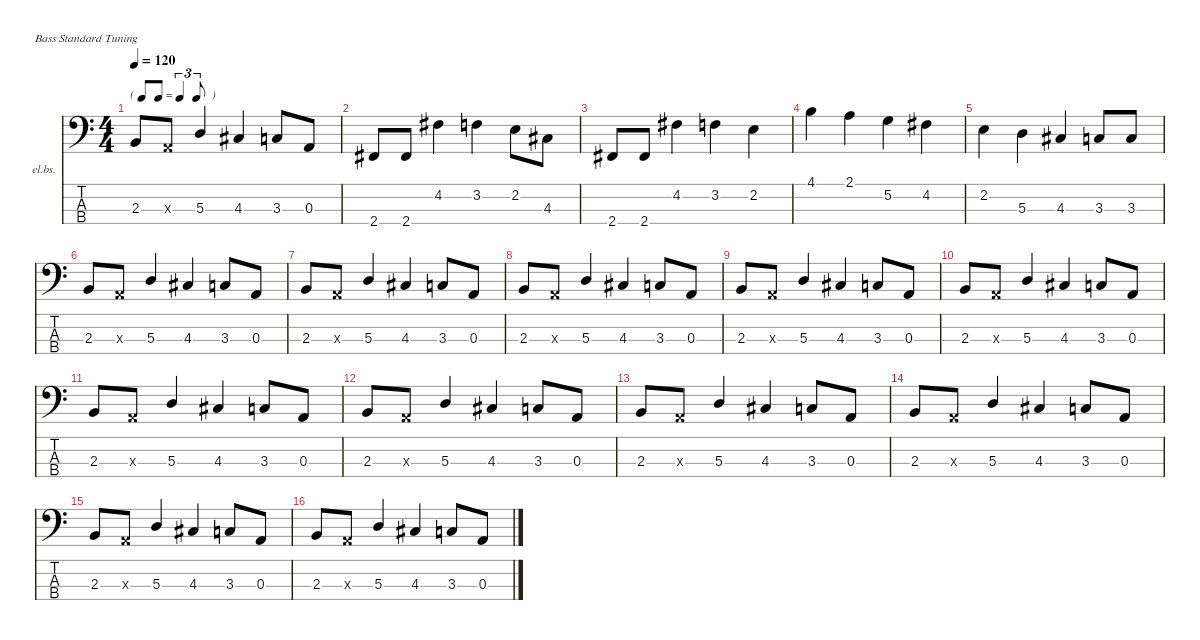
\defaultSystemsLayout 4
\hideDynamics
\bracketExtendMode nobrackets
\firstSystemTrackNameOrientation horizontal
\otherSystemsTrackNameOrientation horizontal
\track ("Bass" "el.bs.") {instrument electricbassfinger}
\staff {score tabs}
\tuning (G2 D2 A1 E1)
\ts (4 4)
\tf triplet8th
\tempo 120
\clef f4
\ks c
2.3.8{dy f beam Up} 0.3{x}.8{beam Up} 5.3.4{beam Up} 4.3{acc #}.4{beam Up} 3.3.8{beam Up} 0.3.8{beam Up} |
2.4{acc #}.8{beam Up} 2.4{acc #}.8{beam Up} 4.2{acc #}.4{beam Down} 3.2.4{beam Down} 2.2.8{beam Down} 4.3{acc #}.8{beam Down} |
2.4{acc #}.8{beam Up} 2.4{acc #}.8{beam Up} 4.2{acc #}.4{beam Down} 3.2.4{beam Down} 2.2.4{beam Down} |
4.1.4{beam Down} 2.1.4{beam Down} 5.2.4{beam Down} 4.2{acc #}.4{beam Down} |
2.2.4{beam Down} 5.3.4{beam Down} 4.3{acc #}.4{beam Up} 3.3.8{beam Up} 3.3.8{beam Up} |
2.3.8{beam Up} 0.3{x}.8{beam Up} 5.3.4{beam Up} 4.3{acc #}.4{beam Up} 3.3.8{beam Up} 0.3.8{beam Up} |
2.3.8{beam Up} 0.3{x}.8{beam Up} 5.3.4{beam Up} 4.3{acc #}.4{beam Up} 3.3.8{beam Up} 0.3.8{beam Up} |
2.3.8{beam Up} 0.3{x}.8{beam Up} 5.3.4{beam Up} 4.3{acc #}.4{beam Up} 3.3.8{beam Up} 0.3.8{beam Up} |
2.3.8{beam Up} 0.3{x}.8{beam Up} 5.3.4{beam Up} 4.3{acc #}.4{beam Up} 3.3.8{beam Up} 0.3.8{beam Up} |
2.3.8{beam Up} 0.3{x}.8{beam Up} 5.3.4{beam Up} 4.3{acc #}.4{beam Up} 3.3.8{beam Up} 0.3.8{beam Up} |
2.3.8{beam Up} 0.3{x}.8{beam Up} 5.3.4{beam Up} 4.3{acc #}.4{beam Up} 3.3.8{beam Up} 0.3.8{beam Up} |
2.3.8{beam Up} 0.3{x}.8{beam Up} 5.3.4{beam Up} 4.3{acc #}.4{beam Up} 3.3.8{beam Up} 0.3.8{beam Up} |
2.3.8{beam Up} 0.3{x}.8{beam Up} 5.3.4{beam Up} 4.3{acc #}.4{beam Up} 3.3.8{beam Up} 0.3.8{beam Up} |
2.3.8{beam Up} 0.3{x}.8{beam Up} 5.3.4{beam Up} 4.3{acc #}.4{beam Up} 3.3.8{beam Up} 0.3.8{beam Up} |
2.3.8{beam Up} 0.3{x}.8{beam Up} 5.3.4{beam Up} 4.3{acc #}.4{beam Up} 3.3.8{beam Up} 0.3.8{beam Up} |
2.3.8{beam Up} 0.3{x}.8{beam Up} 5.3.4{beam Up} 4.3{acc #}.4{beam Up} 3.3.8{beam Up} 0.3.8{beam Up}
